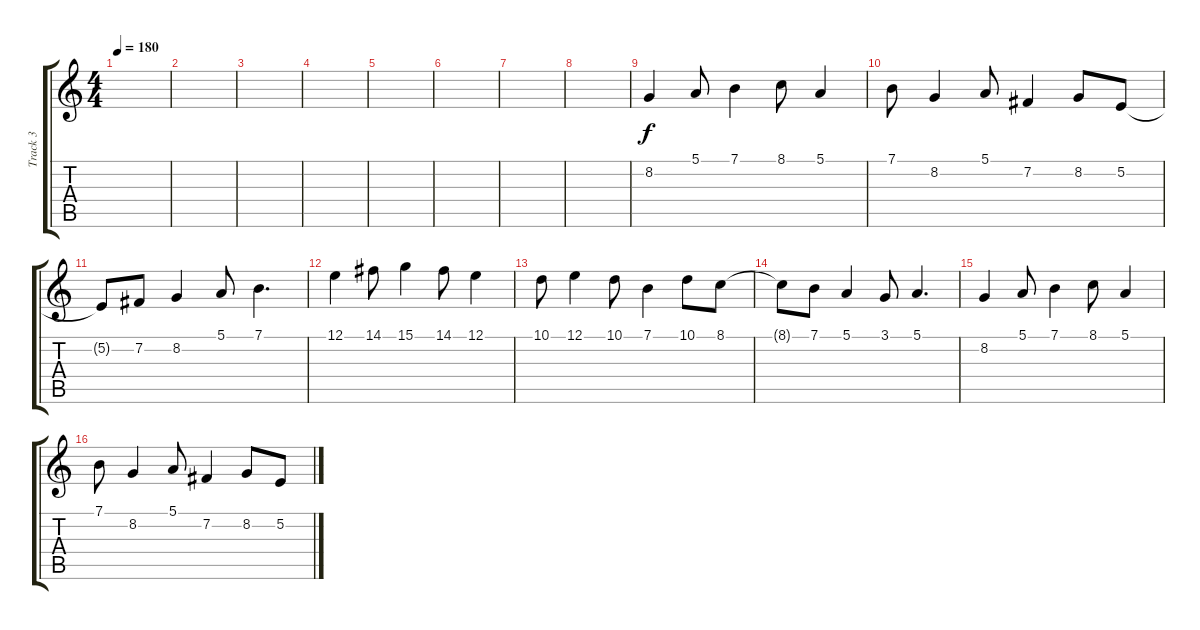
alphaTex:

\track ("Track 3" "Track 3") {instrument flute}
\staff {score tabs}
\tuning (E4 B3 G3 D3 A2 E2) {hide}
\ts (4 4)
\tempo 180
\clef g2
\ks c
|
|
|
|
|
|
|
|
8.2.4 5.1.8 7.1.4 8.1.8 5.1.4 |
7.1.8 8.2.4 5.1.8 7.2.4 8.2.8 5.2.8 |
5.2{t}.8 7.2.8 8.2.4 5.1.8 7.1.4{d} |
12.1.4 14.1.8 15.1.4 14.1.8 12.1.4 |
10.1.8 12.1.4 10.1.8 7.1.4 10.1.8 8.1.8 |
8.1{t}.8 7.1.8 5.1.4 3.1.8 5.1.4{d} |
8.2.4 5.1.8 7.1.4 8.1.8 5.1.4 |
7.1.8 8.2.4 5.1.8 7.2.4 8.2.8 5.2.8
